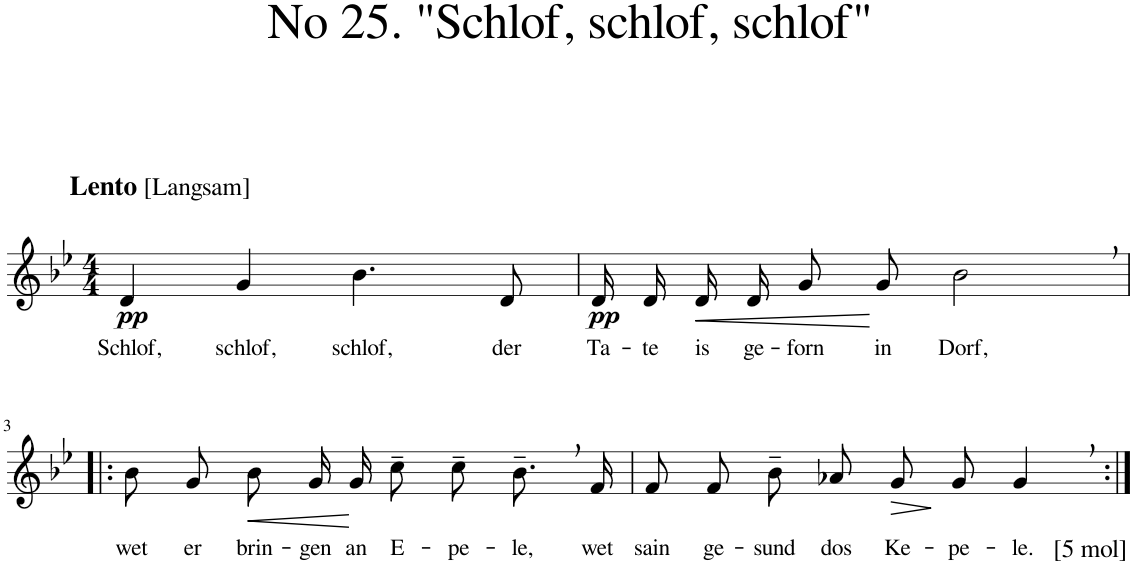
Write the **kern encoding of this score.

**kern	**text	**dynam
*part1	*part1	*part1
*staff1	*staff1	*staff1
*I"Klavier	*	*
*I'Klav.	*	*
*clefG2	*	*
*k[b-e-]	*	*
*M4/4	*	*
=1	=1	=1
!LO:TX:a:B:t=Lento	!	!
!LO:TX:a:t=[Langsam]	!	!
!	!LO:LY:b	!LO:DY:b
4d/	Schlof,	pp
!	!LO:LY:b	!
4g/	schlof,	.
!	!LO:LY:b	!
4.b-\	schlof,	.
!	!LO:LY:b	!
8d/	der	.
=2	=2	=2
!	!LO:LY:b	!LO:DY:b
16d/LL	Ta-	pp
!	!LO:LY:b	!
16d/J	-te	.
!	!LO:LY:b	!LO:HP:b
16d/L	is	<
!	!LO:LY:b	!
16d/JJ	ge-	.
!	!LO:LY:b	!
8g/L	-forn	.
!	!LO:LY:b	!
8g/J	in	.
!	!LO:LY:b	!
2b-,\	Dorf,	.
.	.	[
!!LO:LB:g=z
=3!|:	=3!|:	=3!|:
!	!LO:LY:b	!
8b-/L	wet	.
!	!LO:LY:b	!
8g/J	er	.
!	!LO:LY:b	!LO:HP:b
8b-/L	brin-	<
!	!LO:LY:b	!
16g/L	-gen	.
!	!LO:LY:b	!
16g/JJ	an	.
!	!LO:LY:b	!
8cc~\L	E-	.
!	!LO:LY:b	!
8cc~\J	-pe-	.
!	!LO:LY:b	!
8.b-~,/L	-le,	.
!	!LO:LY:b	!
16f/Jk	wet	.
.	.	[
=4	=4	=4
!	!LO:LY:b	!
8f/L	sain	.
!	!LO:LY:b	!
8f/J	ge-	.
!	!LO:LY:b	!
8b-~/L	-sund	.
!	!LO:LY:b	!
8a-X/J	dos	.
!	!LO:LY:b	!LO:HP:b
8g/L	Ke-	>
!	!LO:LY:b	!
8g/J	-pe-	.
!LO:TX:b:t=[5 mol]	!	!
!	!LO:LY:b	!
4g,/	-le.	.
.	.	]
=:|!	=:|!	=:|!
*-	*-	*-
